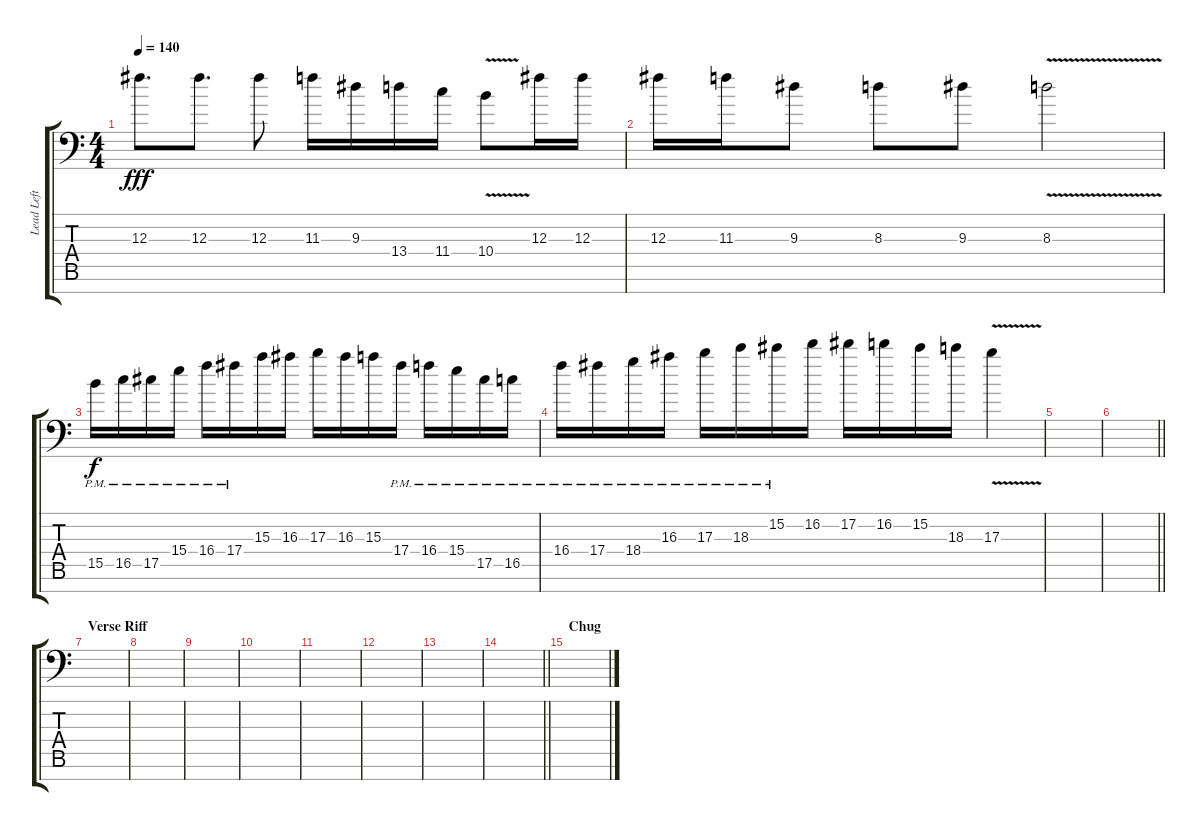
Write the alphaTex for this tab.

\track ("Lead Left" "Lead Left") {instrument overdrivenguitar}
\staff {score tabs}
\tuning (Eb4 Bb3 Gb3 Db3 Ab2 Eb2 Ab1) {hide}
\ts (4 4)
\tempo 140
\clef f4
\ks c
12.3.8{d dy fff} 12.3.8{d} 12.3.8 11.3.16 9.3.16 13.4.16 11.4.16 10.4{v}.8 12.3.16 12.3.16 |
12.3.16 11.3.16 9.3.8 8.3.8 9.3.8 8.3{v}.2 |
15.5{pm}.16{dy f} 16.5{pm}.16 17.5{pm}.16 15.4{pm}.16 16.4{pm}.16 17.4{pm}.16 15.3.16 16.3.16 17.3.16 16.3.16 15.3.16 17.4{pm}.16 16.4{pm}.16 15.4{pm}.16 17.5{pm}.16 16.5{pm}.16 |
16.4{pm}.16 17.4{pm}.16 18.4{pm}.16 16.3{pm}.16 17.3{pm}.16 18.3{pm}.16 15.2{pm}.16 16.2.16 17.2.16 16.2.16 15.2.16 18.3.16 17.3{v}.4 |
|
\barLineRight lightlight
|
\section ("" "Verse Riff")
|
|
|
|
|
|
|
\barLineRight lightlight
|
\section ("" "Chug")
